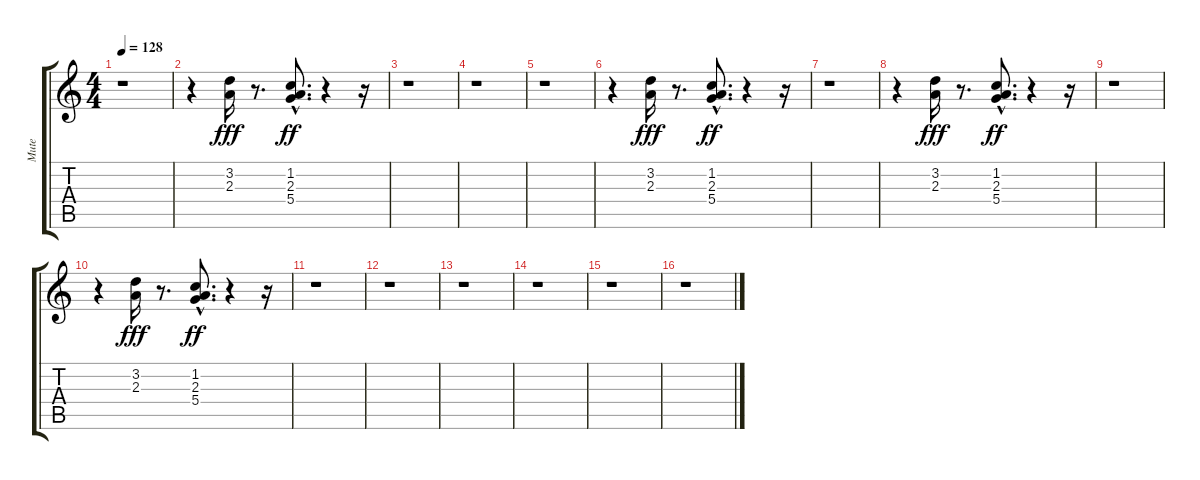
\track ("Mute" "Mute") {instrument electricguitarmuted}
\staff {score tabs}
\tuning (E4 B3 G3 D3 A2 E2) {hide}
\ts (4 4)
\tempo 128
\clef g2
\ks c
r.1{dy ff} |
r.4 (3.2 2.3).16{dy fff} r.8{d} (1.2{hac} 2.3{hac} 5.4{hac}).8{d dy ff} r.4 r.16 |
r.1 |
r.1 |
r.1 |
r.4 (3.2 2.3).16{dy fff} r.8{d} (1.2{hac} 2.3{hac} 5.4{hac}).8{d dy ff} r.4 r.16 |
r.1 |
r.4 (3.2 2.3).16{dy fff} r.8{d} (1.2{hac} 2.3{hac} 5.4{hac}).8{d dy ff} r.4 r.16 |
r.1 |
r.4 (3.2 2.3).16{dy fff} r.8{d} (1.2{hac} 2.3{hac} 5.4{hac}).8{d dy ff} r.4 r.16 |
r.1 |
r.1 |
r.1 |
r.1 |
r.1 |
r.1
